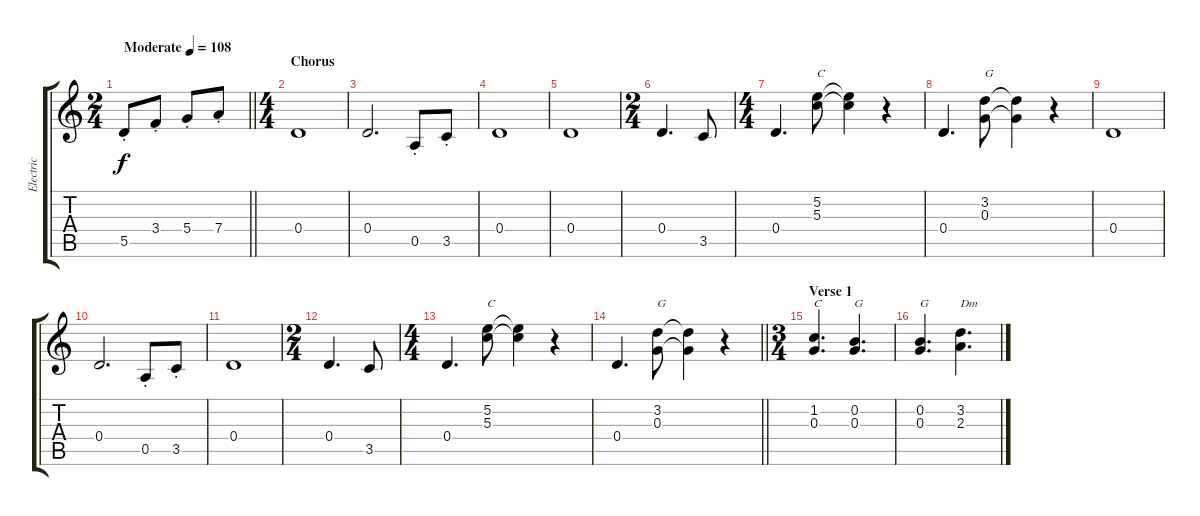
\track ("Electric" "Electric") {instrument overdrivenguitar}
\staff {score tabs}
\tuning (E4 B3 G3 D3 A2 E2) {hide}
\ts (2 4)
\tempo (108 "Moderate")
\clef g2
\barLineRight lightlight
\ks c
5.5{st}.8{dy f instrument overdrivenguitar} 3.4{st}.8 5.4{st}.8 7.4{st}.8 |
\ts (4 4)
\section ("" "Chorus")
0.4.1 |
0.4.2{d} 0.5{st}.8 3.5{st}.8 |
0.4.1 |
0.4.1 |
\ts (2 4)
0.4.4{d} 3.5.8 |
\ts (4 4)
0.4.4{d} (5.2 5.3).8{txt "C"} (5.2{t} 5.3{t}).4 r.4 |
0.4.4{d} (3.2 0.3).8{txt "G"} (3.2{t} 0.3{t}).4 r.4 |
0.4.1 |
0.4.2{d} 0.5{st}.8 3.5{st}.8 |
0.4.1 |
\ts (2 4)
0.4.4{d} 3.5.8 |
\ts (4 4)
0.4.4{d} (5.2 5.3).8{txt "C"} (5.2{t} 5.3{t}).4 r.4 |
\barLineRight lightlight
0.4.4{d} (3.2 0.3).8{txt "G"} (3.2{t} 0.3{t}).4 r.4 |
\ts (3 4)
\section ("" "Verse 1")
(1.2 0.3).4{d txt "C"} (0.2 0.3).4{d txt "G"} |
(0.2 0.3).4{d txt "G"} (3.2 2.3).4{d txt "Dm"}
